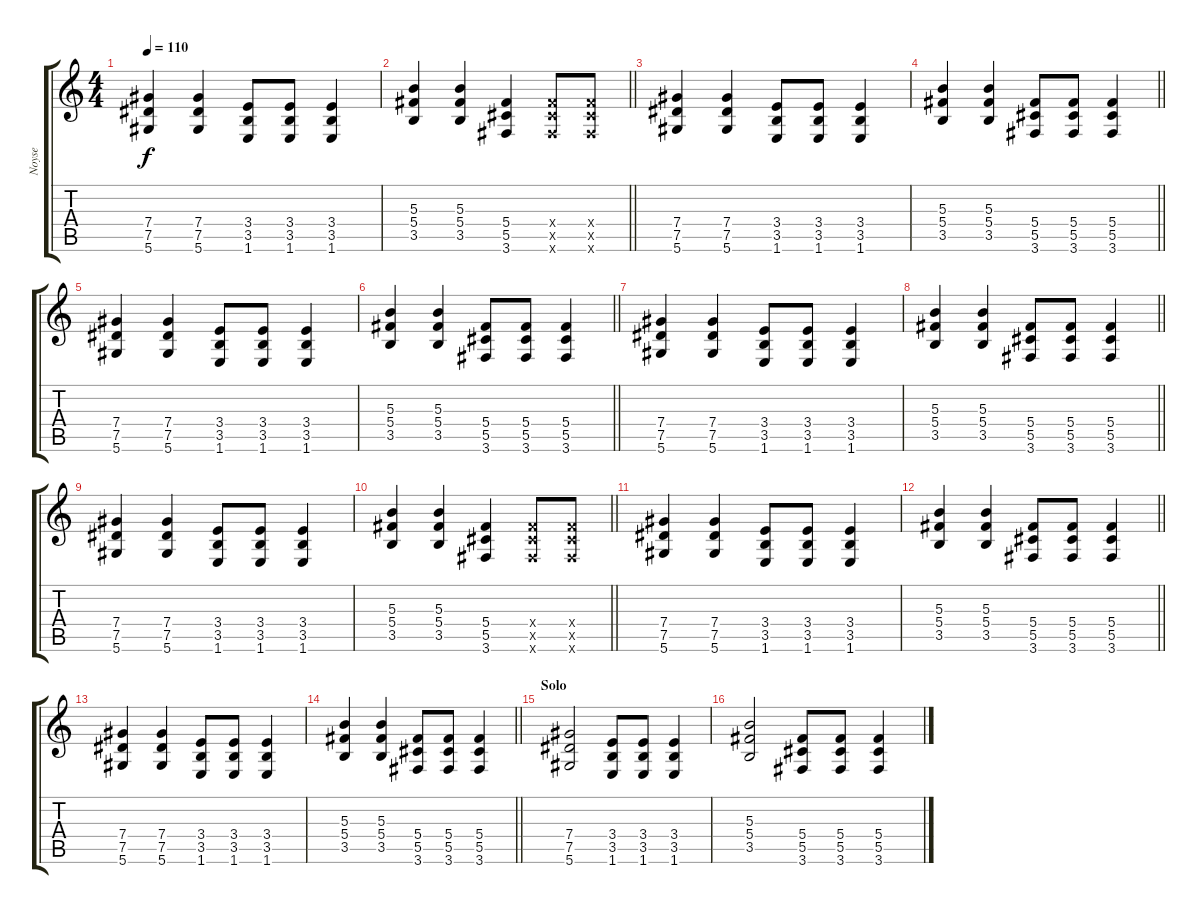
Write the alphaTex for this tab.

\track ("Noyse" "Noyse") {instrument electricguitarclean}
\staff {score tabs}
\tuning (Eb4 Bb3 Gb3 Db3 Ab2 Eb2) {hide}
\ts (4 4)
\tempo 110
\clef g2
\ks c
(7.4 7.5 5.6).4{dy f} (7.4 7.5 5.6).4 (3.4 3.5 1.6).8 (3.4 3.5 1.6).8 (3.4 3.5 1.6).4 |
\barLineRight lightlight
(5.3 5.4 3.5).4 (5.3 5.4 3.5).4 (5.4 5.5 3.6).4 (5.4{x} 5.5{x} 3.6{x}).8 (5.4{x} 5.5{x} 3.6{x}).8 |
(7.4 7.5 5.6).4 (7.4 7.5 5.6).4 (3.4 3.5 1.6).8 (3.4 3.5 1.6).8 (3.4 3.5 1.6).4 |
\barLineRight lightlight
(5.3 5.4 3.5).4 (5.3 5.4 3.5).4 (5.4 5.5 3.6).8 (5.4 5.5 3.6).8 (5.4 5.5 3.6).4 |
(7.4 7.5 5.6).4 (7.4 7.5 5.6).4 (3.4 3.5 1.6).8 (3.4 3.5 1.6).8 (3.4 3.5 1.6).4 |
\barLineRight lightlight
(5.3 5.4 3.5).4 (5.3 5.4 3.5).4 (5.4 5.5 3.6).8 (5.4 5.5 3.6).8 (5.4 5.5 3.6).4 |
(7.4 7.5 5.6).4 (7.4 7.5 5.6).4 (3.4 3.5 1.6).8 (3.4 3.5 1.6).8 (3.4 3.5 1.6).4 |
\barLineRight lightlight
(5.3 5.4 3.5).4 (5.3 5.4 3.5).4 (5.4 5.5 3.6).8 (5.4 5.5 3.6).8 (5.4 5.5 3.6).4 |
(7.4 7.5 5.6).4 (7.4 7.5 5.6).4 (3.4 3.5 1.6).8 (3.4 3.5 1.6).8 (3.4 3.5 1.6).4 |
\barLineRight lightlight
(5.3 5.4 3.5).4 (5.3 5.4 3.5).4 (5.4 5.5 3.6).4 (5.4{x} 5.5{x} 3.6{x}).8 (5.4{x} 5.5{x} 3.6{x}).8 |
(7.4 7.5 5.6).4 (7.4 7.5 5.6).4 (3.4 3.5 1.6).8 (3.4 3.5 1.6).8 (3.4 3.5 1.6).4 |
\barLineRight lightlight
(5.3 5.4 3.5).4 (5.3 5.4 3.5).4 (5.4 5.5 3.6).8 (5.4 5.5 3.6).8 (5.4 5.5 3.6).4 |
(7.4 7.5 5.6).4 (7.4 7.5 5.6).4 (3.4 3.5 1.6).8 (3.4 3.5 1.6).8 (3.4 3.5 1.6).4 |
\barLineRight lightlight
(5.3 5.4 3.5).4 (5.3 5.4 3.5).4 (5.4 5.5 3.6).8 (5.4 5.5 3.6).8 (5.4 5.5 3.6).4 |
\section ("" "Solo")
(7.4 7.5 5.6).2{instrument overdrivenguitar} (3.4 3.5 1.6).8 (3.4 3.5 1.6).8 (3.4 3.5 1.6).4 |
(5.3 5.4 3.5).2 (5.4 5.5 3.6).8 (5.4 5.5 3.6).8 (5.4 5.5 3.6).4
